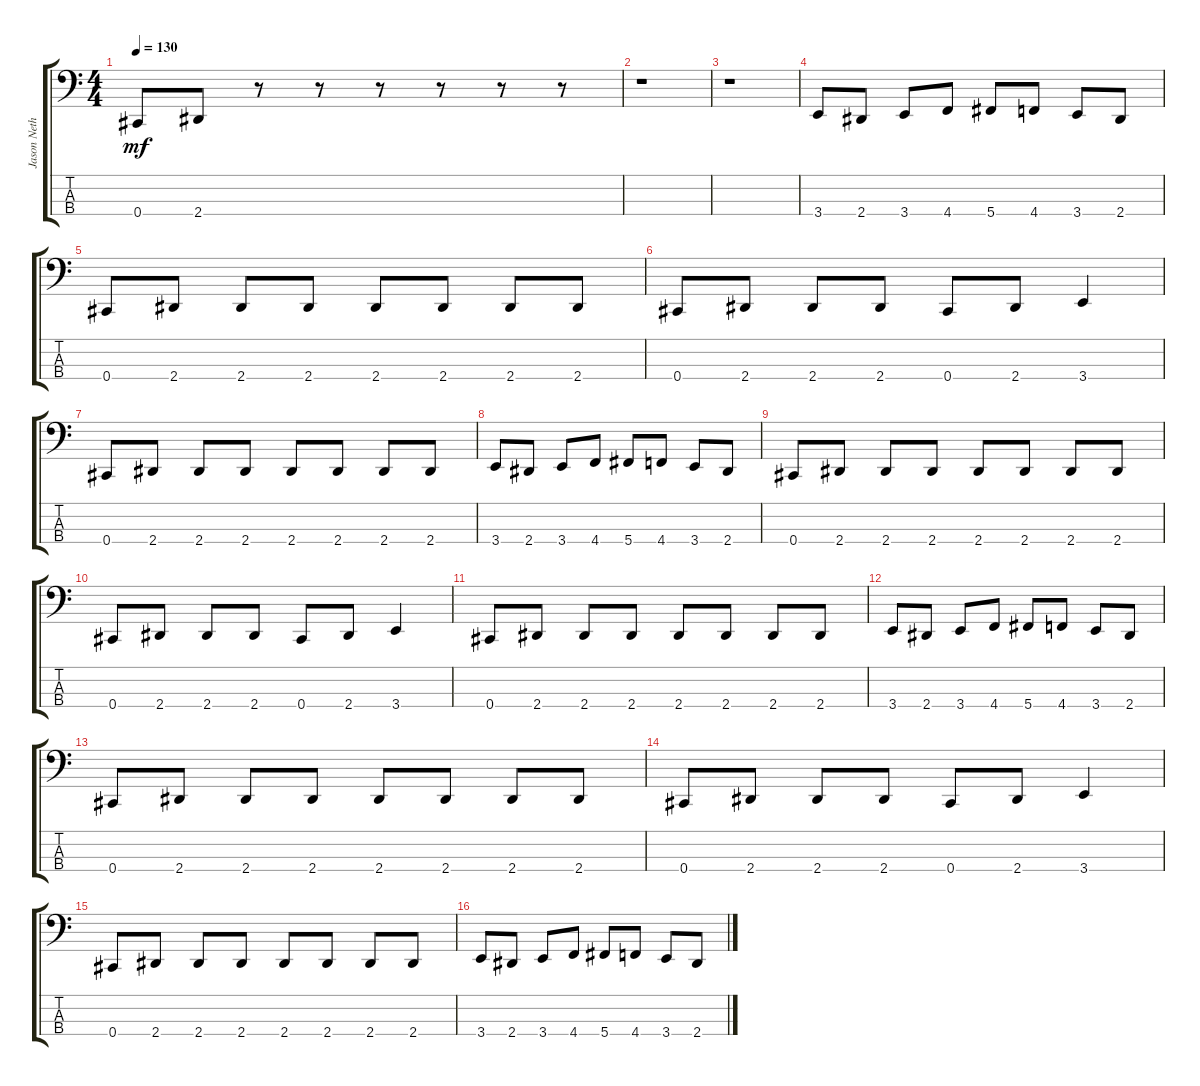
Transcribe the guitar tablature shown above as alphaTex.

\track ("Jason Netherton" "Jason Neth") {instrument electricbassfinger}
\staff {score tabs}
\tuning (E2 B1 Gb1 Db1) {hide}
\ts (4 4)
\tempo 130
\clef f4
\ks c
0.4.8{dy mf} 2.4.8 r.8 r.8 r.8 r.8 r.8 r.8 |
r.1 |
r.1 |
3.4.8 2.4.8 3.4.8 4.4.8 5.4.8 4.4.8 3.4.8 2.4.8 |
0.4.8 2.4.8 2.4.8 2.4.8 2.4.8 2.4.8 2.4.8 2.4.8 |
0.4.8 2.4.8 2.4.8 2.4.8 0.4.8 2.4.8 3.4.4 |
0.4.8 2.4.8 2.4.8 2.4.8 2.4.8 2.4.8 2.4.8 2.4.8 |
3.4.8 2.4.8 3.4.8 4.4.8 5.4.8 4.4.8 3.4.8 2.4.8 |
0.4.8 2.4.8 2.4.8 2.4.8 2.4.8 2.4.8 2.4.8 2.4.8 |
0.4.8 2.4.8 2.4.8 2.4.8 0.4.8 2.4.8 3.4.4 |
0.4.8 2.4.8 2.4.8 2.4.8 2.4.8 2.4.8 2.4.8 2.4.8 |
3.4.8 2.4.8 3.4.8 4.4.8 5.4.8 4.4.8 3.4.8 2.4.8 |
0.4.8 2.4.8 2.4.8 2.4.8 2.4.8 2.4.8 2.4.8 2.4.8 |
0.4.8 2.4.8 2.4.8 2.4.8 0.4.8 2.4.8 3.4.4 |
0.4.8 2.4.8 2.4.8 2.4.8 2.4.8 2.4.8 2.4.8 2.4.8 |
3.4.8 2.4.8 3.4.8 4.4.8 5.4.8 4.4.8 3.4.8 2.4.8
